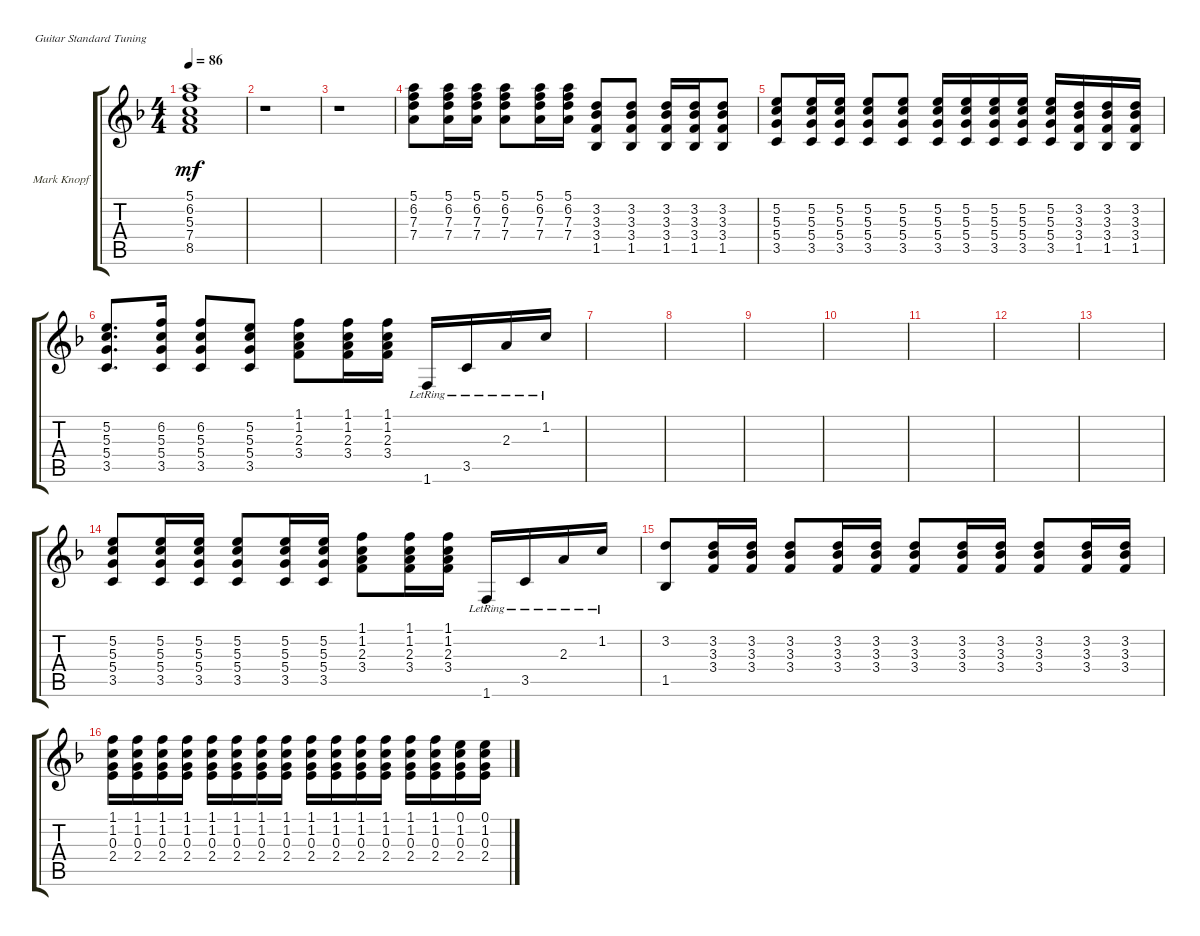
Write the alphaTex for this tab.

\bracketExtendMode groupsimilarinstruments
\firstSystemTrackNameOrientation horizontal
\otherSystemsTrackNameOrientation horizontal
\track ("Mark Knopfler - Gtr. 4" "Mark Knopf") {instrument electricguitarclean}
\staff {score tabs}
\tuning (E4 B3 G3 D3 A2 E2)
\ts (4 4)
\section ("" "")
\tempo 86
\clef g2
\ks f
(5.1 6.2 5.3 7.4 8.5).1{dy mf} |
r.1 |
r.1 |
(5.1 6.2 7.3 7.4).8 (5.1 6.2 7.3 7.4).16 (5.1 6.2 7.3 7.4).16 (5.1 6.2 7.3 7.4).8 (5.1 6.2 7.3 7.4).16 (5.1 6.2 7.3 7.4).16 (3.2 3.3 3.4 1.5).8 (3.2 3.3 3.4 1.5).8 (3.2 3.3 3.4 1.5).16 (3.2 3.3 3.4 1.5).16 (3.2 3.3 3.4 1.5).8 |
(5.2 5.3 5.4 3.5).8 (5.2 5.3 5.4 3.5).16 (5.2 5.3 5.4 3.5).16 (5.2 5.3 5.4 3.5).8 (5.2 5.3 5.4 3.5).8 (5.2 5.3 5.4 3.5).16 (5.2 5.3 5.4 3.5).16 (5.2 5.3 5.4 3.5).16 (5.2 5.3 5.4 3.5).16 (5.2 5.3 5.4 3.5).16 (3.2 3.3 3.4 1.5).16 (3.2 3.3 3.4 1.5).16 (3.2 3.3 3.4 1.5).16 |
(5.2 5.3 5.4 3.5).8{d} (6.2 5.3 5.4 3.5).16 (6.2 5.3 5.4 3.5).8 (5.2 5.3 5.4 3.5).8 (1.1 1.2 2.3 3.4).8 (1.1 1.2 2.3 3.4).16 (1.1 1.2 2.3 3.4).16 1.6{lr}.16 3.5{lr}.16 2.3{lr}.16 1.2{lr}.16 |
|
|
|
|
|
|
|
(5.2 5.3 5.4 3.5).8 (5.2 5.3 5.4 3.5).16 (5.2 5.3 5.4 3.5).16 (5.2 5.3 5.4 3.5).8 (5.2 5.3 5.4 3.5).16 (5.2 5.3 5.4 3.5).16 (1.1 1.2 2.3 3.4).8 (1.1 1.2 2.3 3.4).16 (1.1 1.2 2.3 3.4).16 1.6{lr}.16 3.5{lr}.16 2.3{lr}.16 1.2{lr}.16 |
(3.2 1.5).8 (3.2 3.3 3.4).16 (3.2 3.3 3.4).16 (3.2 3.3 3.4).8 (3.2 3.3 3.4).16 (3.2 3.3 3.4).16 (3.2 3.3 3.4).8 (3.2 3.3 3.4).16 (3.2 3.3 3.4).16 (3.2 3.3 3.4).8 (3.2 3.3 3.4).16 (3.2 3.3 3.4).16 |
(1.1 1.2 0.3 2.4).16 (1.1 1.2 0.3 2.4).16 (1.1 1.2 0.3 2.4).16 (1.1 1.2 0.3 2.4).16 (1.1 1.2 0.3 2.4).16 (1.1 1.2 0.3 2.4).16 (1.1 1.2 0.3 2.4).16 (1.1 1.2 0.3 2.4).16 (1.1 1.2 0.3 2.4).16 (1.1 1.2 0.3 2.4).16 (1.1 1.2 0.3 2.4).16 (1.1 1.2 0.3 2.4).16 (1.1 1.2 0.3 2.4).16 (1.1 1.2 0.3 2.4).16 (0.1 1.2 0.3 2.4).16 (0.1 1.2 0.3 2.4).16
